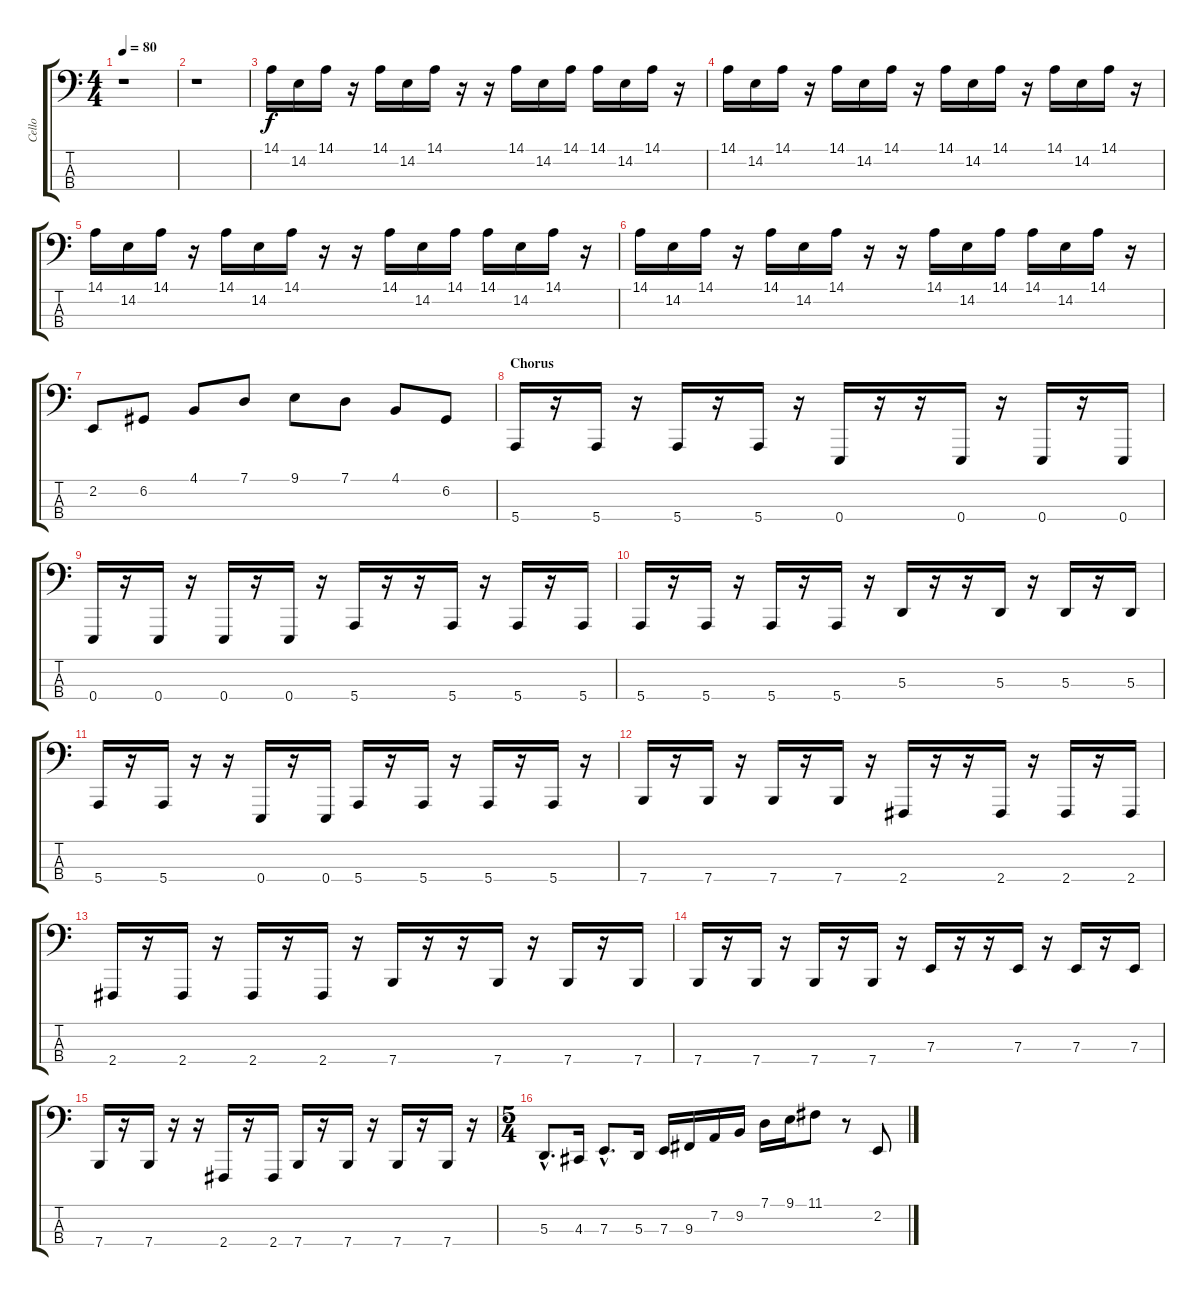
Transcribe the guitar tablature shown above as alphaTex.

\track ("Cello" "Cello") {instrument cello}
\staff {score tabs}
\tuning (G2 D2 A1 E1) {hide}
\ts (4 4)
\tempo 80
\clef f4
\ks c
r.1{dy f} |
r.1 |
14.1.16{volume 8} 14.2.16 14.1.16 r.16 14.1.16 14.2.16 14.1.16 r.16 r.16 14.1.16 14.2.16 14.1.16 14.1.16 14.2.16 14.1.16 r.16 |
14.1.16 14.2.16 14.1.16 r.16 14.1.16 14.2.16 14.1.16 r.16 14.1.16 14.2.16 14.1.16 r.16 14.1.16 14.2.16 14.1.16 r.16 |
14.1.16 14.2.16 14.1.16 r.16 14.1.16 14.2.16 14.1.16 r.16 r.16 14.1.16 14.2.16 14.1.16 14.1.16 14.2.16 14.1.16 r.16 |
14.1.16 14.2.16 14.1.16 r.16 14.1.16 14.2.16 14.1.16 r.16 r.16 14.1.16 14.2.16 14.1.16 14.1.16 14.2.16 14.1.16 r.16 |
2.2.8{volume 13} 6.2.8 4.1.8 7.1.8 9.1.8 7.1.8 4.1.8 6.2.8 |
\section ("" "Chorus")
5.4.16 r.16 5.4.16 r.16 5.4.16 r.16 5.4.16 r.16 0.4.16 r.16 r.16 0.4.16 r.16 0.4.16 r.16 0.4.16 |
0.4.16 r.16 0.4.16 r.16 0.4.16 r.16 0.4.16 r.16 5.4.16 r.16 r.16 5.4.16 r.16 5.4.16 r.16 5.4.16 |
5.4.16 r.16 5.4.16 r.16 5.4.16 r.16 5.4.16 r.16 5.3.16 r.16 r.16 5.3.16 r.16 5.3.16 r.16 5.3.16 |
5.4.16 r.16 5.4.16 r.16 r.16 0.4.16 r.16 0.4.16 5.4.16 r.16 5.4.16 r.16 5.4.16 r.16 5.4.16 r.16 |
7.4.16 r.16 7.4.16 r.16 7.4.16 r.16 7.4.16 r.16 2.4.16 r.16 r.16 2.4.16 r.16 2.4.16 r.16 2.4.16 |
2.4.16 r.16 2.4.16 r.16 2.4.16 r.16 2.4.16 r.16 7.4.16 r.16 r.16 7.4.16 r.16 7.4.16 r.16 7.4.16 |
7.4.16 r.16 7.4.16 r.16 7.4.16 r.16 7.4.16 r.16 7.3.16 r.16 r.16 7.3.16 r.16 7.3.16 r.16 7.3.16 |
7.4.16 r.16 7.4.16 r.16 r.16 2.4.16 r.16 2.4.16 7.4.16 r.16 7.4.16 r.16 7.4.16 r.16 7.4.16 r.16 |
\ts (5 4)
5.3{hac}.8{d} 4.3.16 7.3{hac}.8{d} 5.3.16 7.3.16 9.3.16 7.2.16 9.2.16 7.1.16 9.1.16 11.1.8 r.8 2.2.8
